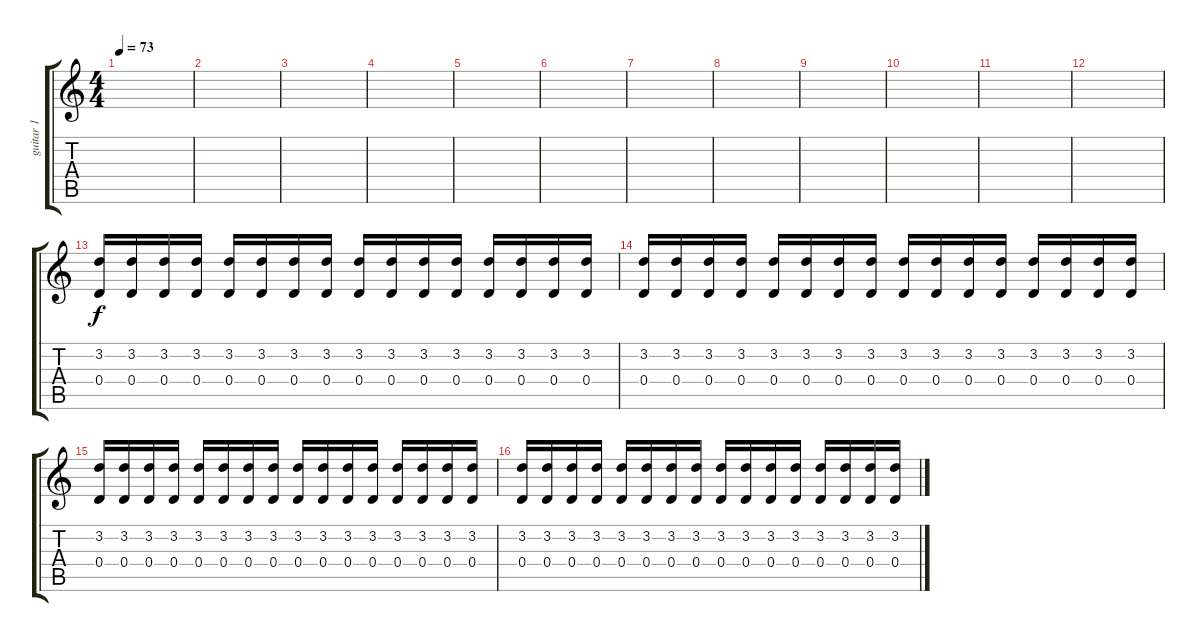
\track ("guitar 1" "guitar 1") {instrument electricguitarjazz}
\staff {score tabs}
\tuning (E4 B3 G3 D3 A2 E2) {hide}
\ts (4 4)
\tempo 73
\clef g2
\ks c
|
|
|
|
|
|
|
|
|
|
|
|
(3.2 0.4).16{volume 8} (3.2 0.4).16 (3.2 0.4).16 (3.2 0.4).16 (3.2 0.4).16 (3.2 0.4).16 (3.2 0.4).16 (3.2 0.4).16 (3.2 0.4).16 (3.2 0.4).16 (3.2 0.4).16 (3.2 0.4).16 (3.2 0.4).16 (3.2 0.4).16 (3.2 0.4).16 (3.2 0.4).16 |
(3.2 0.4).16 (3.2 0.4).16 (3.2 0.4).16 (3.2 0.4).16 (3.2 0.4).16 (3.2 0.4).16 (3.2 0.4).16 (3.2 0.4).16 (3.2 0.4).16 (3.2 0.4).16 (3.2 0.4).16 (3.2 0.4).16 (3.2 0.4).16 (3.2 0.4).16 (3.2 0.4).16 (3.2 0.4).16 |
(3.2 0.4).16 (3.2 0.4).16 (3.2 0.4).16 (3.2 0.4).16 (3.2 0.4).16 (3.2 0.4).16 (3.2 0.4).16 (3.2 0.4).16 (3.2 0.4).16 (3.2 0.4).16 (3.2 0.4).16 (3.2 0.4).16 (3.2 0.4).16 (3.2 0.4).16 (3.2 0.4).16 (3.2 0.4).16 |
(3.2 0.4).16 (3.2 0.4).16 (3.2 0.4).16 (3.2 0.4).16 (3.2 0.4).16 (3.2 0.4).16 (3.2 0.4).16 (3.2 0.4).16 (3.2 0.4).16 (3.2 0.4).16 (3.2 0.4).16 (3.2 0.4).16 (3.2 0.4).16 (3.2 0.4).16 (3.2 0.4).16 (3.2 0.4).16
